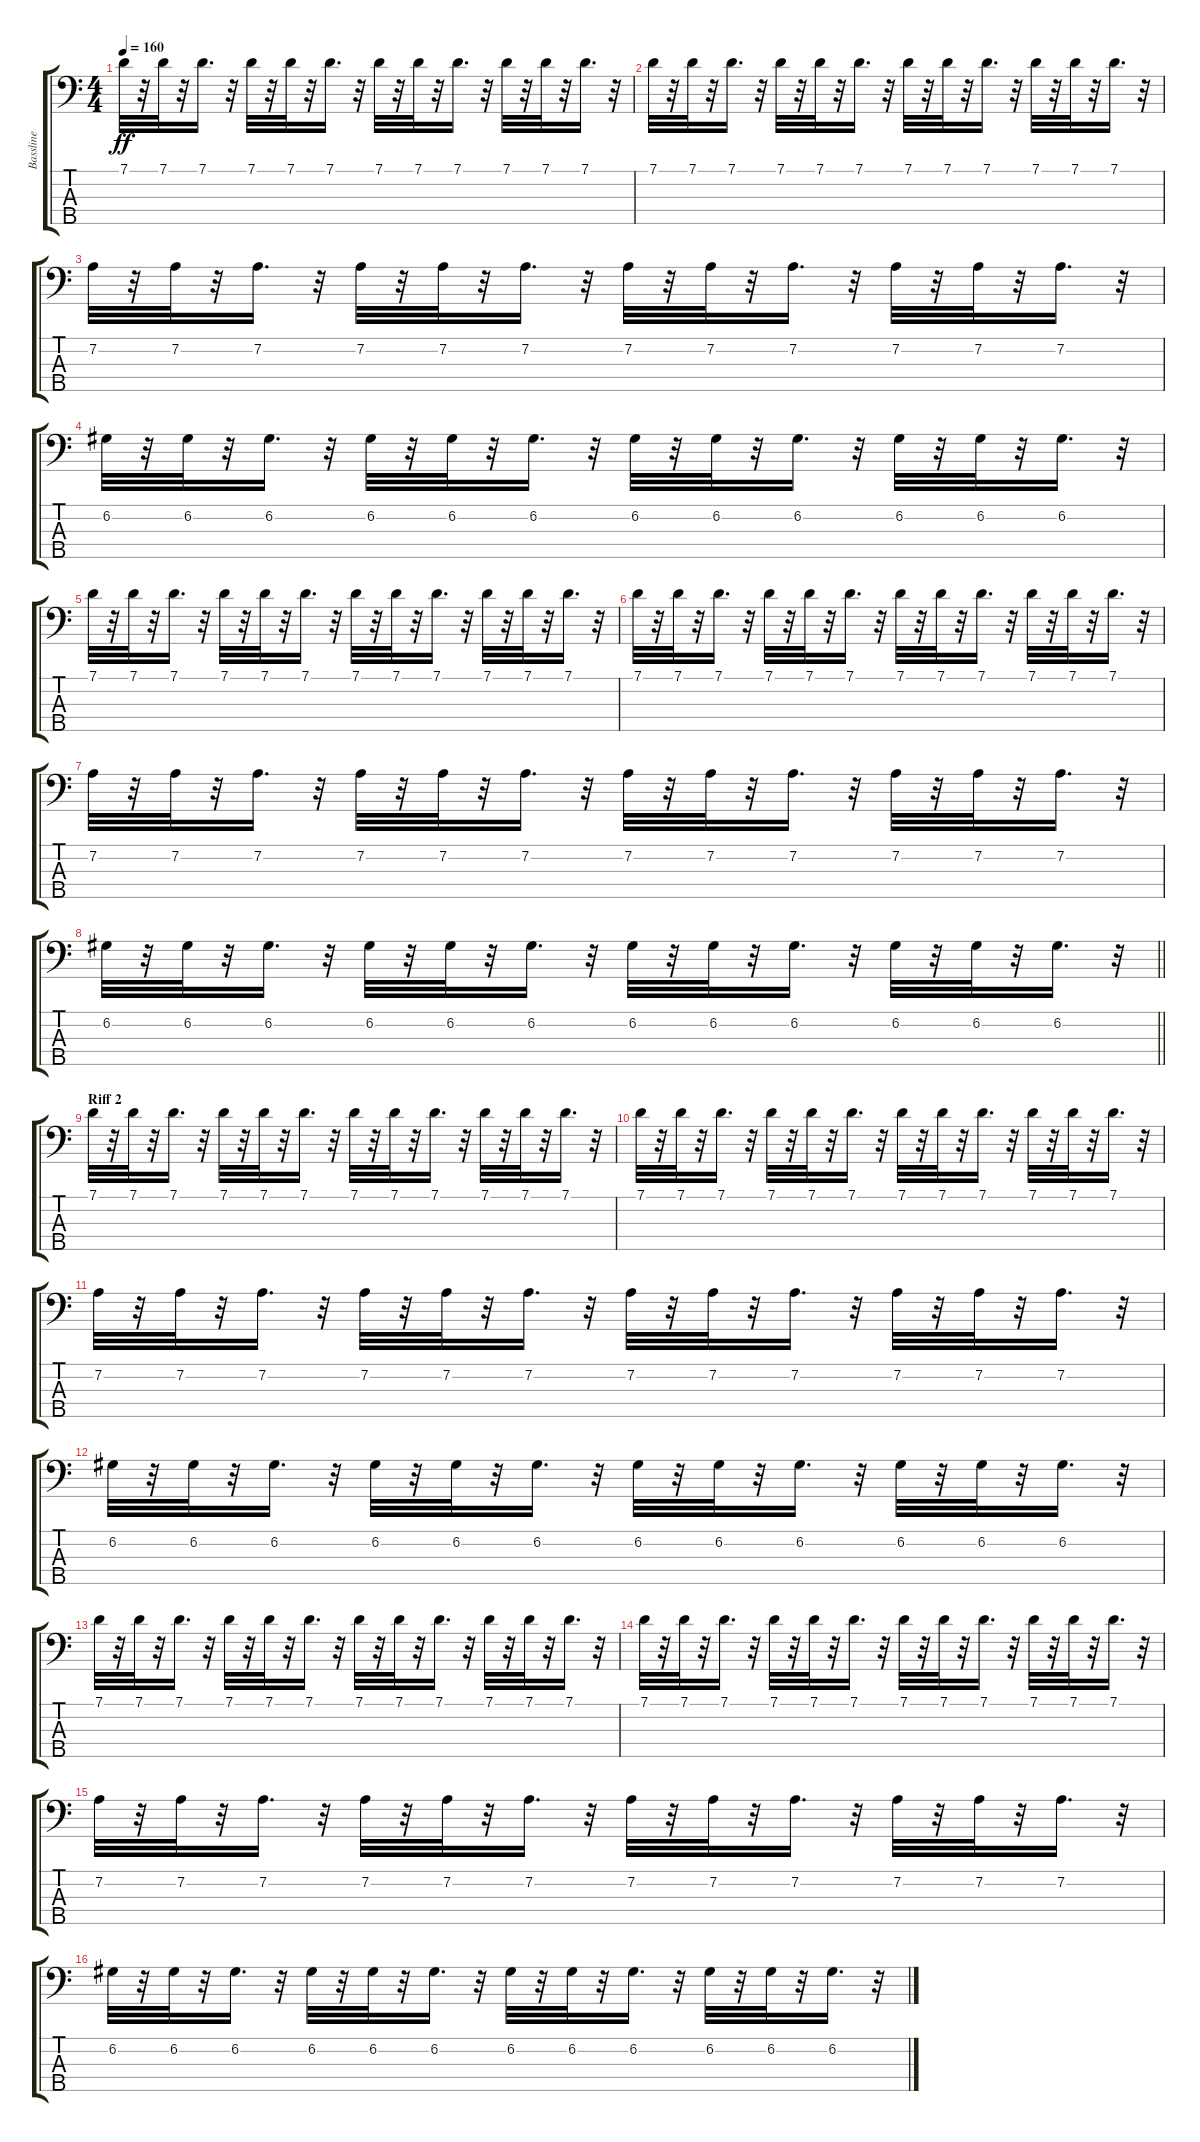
\track ("Bassline" "Bassline") {instrument electricbassfinger}
\staff {score tabs}
\tuning (G2 D2 A1 E1 B0) {hide}
\ts (4 4)
\tempo 160
\clef f4
\ks c
7.1.32{dy ff} r.32 7.1.32 r.32 7.1.16{d} r.32 7.1.32 r.32 7.1.32 r.32 7.1.16{d} r.32 7.1.32 r.32 7.1.32 r.32 7.1.16{d} r.32 7.1.32 r.32 7.1.32 r.32 7.1.16{d} r.32 |
7.1.32 r.32 7.1.32 r.32 7.1.16{d} r.32 7.1.32 r.32 7.1.32 r.32 7.1.16{d} r.32 7.1.32 r.32 7.1.32 r.32 7.1.16{d} r.32 7.1.32 r.32 7.1.32 r.32 7.1.16{d} r.32 |
7.2.32 r.32 7.2.32 r.32 7.2.16{d} r.32 7.2.32 r.32 7.2.32 r.32 7.2.16{d} r.32 7.2.32 r.32 7.2.32 r.32 7.2.16{d} r.32 7.2.32 r.32 7.2.32 r.32 7.2.16{d} r.32 |
6.2.32 r.32 6.2.32 r.32 6.2.16{d} r.32 6.2.32 r.32 6.2.32 r.32 6.2.16{d} r.32 6.2.32 r.32 6.2.32 r.32 6.2.16{d} r.32 6.2.32 r.32 6.2.32 r.32 6.2.16{d} r.32 |
7.1.32 r.32 7.1.32 r.32 7.1.16{d} r.32 7.1.32 r.32 7.1.32 r.32 7.1.16{d} r.32 7.1.32 r.32 7.1.32 r.32 7.1.16{d} r.32 7.1.32 r.32 7.1.32 r.32 7.1.16{d} r.32 |
7.1.32 r.32 7.1.32 r.32 7.1.16{d} r.32 7.1.32 r.32 7.1.32 r.32 7.1.16{d} r.32 7.1.32 r.32 7.1.32 r.32 7.1.16{d} r.32 7.1.32 r.32 7.1.32 r.32 7.1.16{d} r.32 |
7.2.32 r.32 7.2.32 r.32 7.2.16{d} r.32 7.2.32 r.32 7.2.32 r.32 7.2.16{d} r.32 7.2.32 r.32 7.2.32 r.32 7.2.16{d} r.32 7.2.32 r.32 7.2.32 r.32 7.2.16{d} r.32 |
\barLineRight lightlight
6.2.32 r.32 6.2.32 r.32 6.2.16{d} r.32 6.2.32 r.32 6.2.32 r.32 6.2.16{d} r.32 6.2.32 r.32 6.2.32 r.32 6.2.16{d} r.32 6.2.32 r.32 6.2.32 r.32 6.2.16{d} r.32 |
\section ("" "Riff 2")
7.1.32 r.32 7.1.32 r.32 7.1.16{d} r.32 7.1.32 r.32 7.1.32 r.32 7.1.16{d} r.32 7.1.32 r.32 7.1.32 r.32 7.1.16{d} r.32 7.1.32 r.32 7.1.32 r.32 7.1.16{d} r.32 |
7.1.32 r.32 7.1.32 r.32 7.1.16{d} r.32 7.1.32 r.32 7.1.32 r.32 7.1.16{d} r.32 7.1.32 r.32 7.1.32 r.32 7.1.16{d} r.32 7.1.32 r.32 7.1.32 r.32 7.1.16{d} r.32 |
7.2.32 r.32 7.2.32 r.32 7.2.16{d} r.32 7.2.32 r.32 7.2.32 r.32 7.2.16{d} r.32 7.2.32 r.32 7.2.32 r.32 7.2.16{d} r.32 7.2.32 r.32 7.2.32 r.32 7.2.16{d} r.32 |
6.2.32 r.32 6.2.32 r.32 6.2.16{d} r.32 6.2.32 r.32 6.2.32 r.32 6.2.16{d} r.32 6.2.32 r.32 6.2.32 r.32 6.2.16{d} r.32 6.2.32 r.32 6.2.32 r.32 6.2.16{d} r.32 |
7.1.32 r.32 7.1.32 r.32 7.1.16{d} r.32 7.1.32 r.32 7.1.32 r.32 7.1.16{d} r.32 7.1.32 r.32 7.1.32 r.32 7.1.16{d} r.32 7.1.32 r.32 7.1.32 r.32 7.1.16{d} r.32 |
7.1.32 r.32 7.1.32 r.32 7.1.16{d} r.32 7.1.32 r.32 7.1.32 r.32 7.1.16{d} r.32 7.1.32 r.32 7.1.32 r.32 7.1.16{d} r.32 7.1.32 r.32 7.1.32 r.32 7.1.16{d} r.32 |
7.2.32 r.32 7.2.32 r.32 7.2.16{d} r.32 7.2.32 r.32 7.2.32 r.32 7.2.16{d} r.32 7.2.32 r.32 7.2.32 r.32 7.2.16{d} r.32 7.2.32 r.32 7.2.32 r.32 7.2.16{d} r.32 |
6.2.32 r.32 6.2.32 r.32 6.2.16{d} r.32 6.2.32 r.32 6.2.32 r.32 6.2.16{d} r.32 6.2.32 r.32 6.2.32 r.32 6.2.16{d} r.32 6.2.32 r.32 6.2.32 r.32 6.2.16{d} r.32
